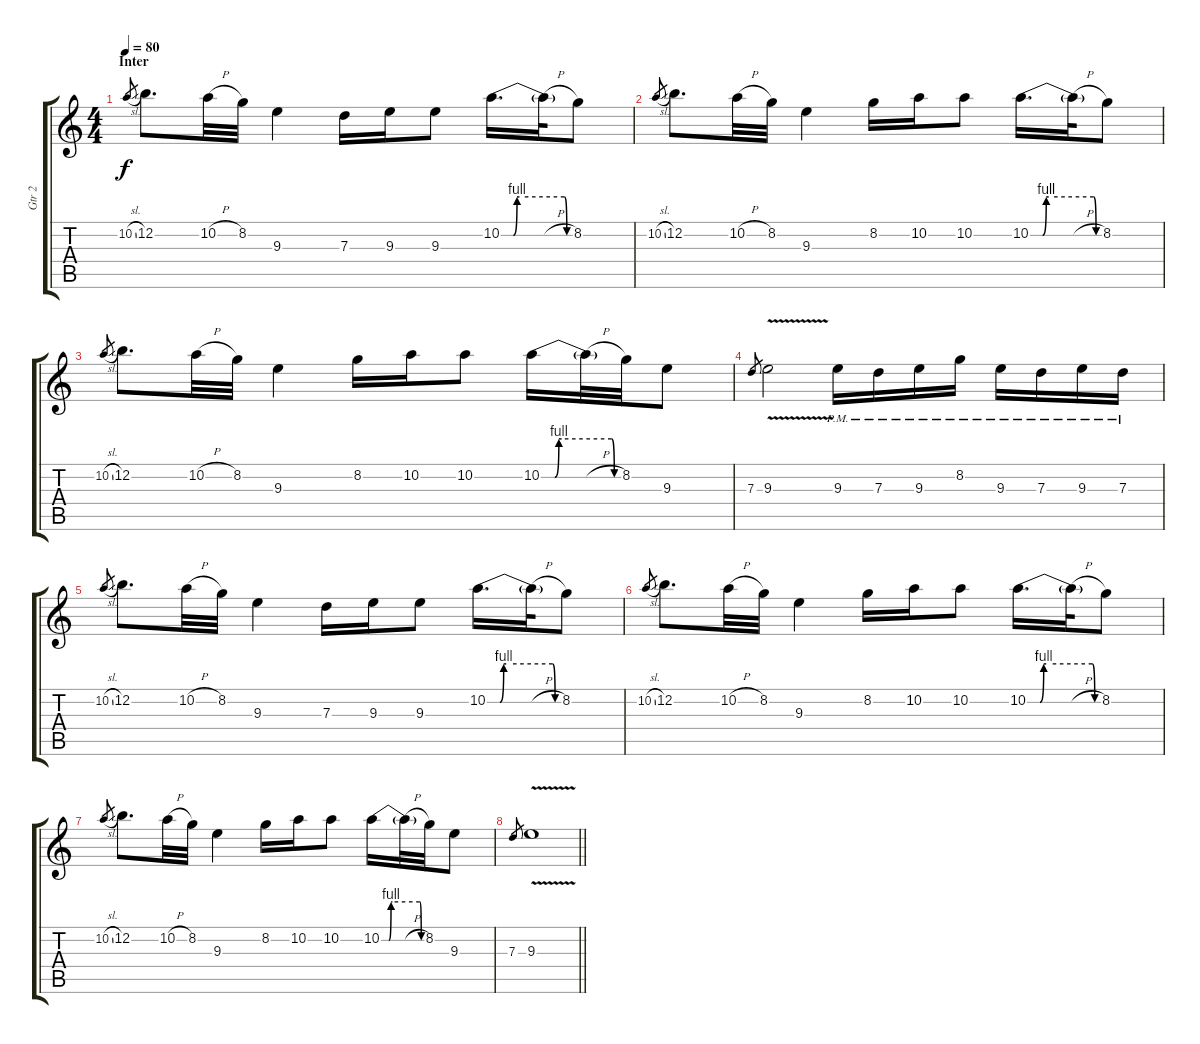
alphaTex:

\track ("Gtr 2" "Gtr 2") {instrument overdrivenguitar}
\staff {score tabs}
\tuning (E4 B3 G3 D3 A2 D2) {hide}
\ts (4 4)
\section ("" "Inter")
\tempo 80
\clef g2
\ks c
10.2{sl}.8{gr dy f} 12.2.8{d} 10.2{h}.32 8.2.32 9.3.4 7.3.16 9.3.16 9.3.8 10.2{be (custom 0 0 3 0 5 0 10 0 13 4 15 4 52 4 54 0 60 0)}.16{d} 10.2{h t}.32 8.2.8 |
10.2{sl}.8{gr} 12.2.8{d} 10.2{h}.32 8.2.32 9.3.4 8.2.16 10.2.16 10.2.8 10.2{be (custom 0 0 3 0 5 0 10 0 13 4 15 4 52 4 54 0 60 0)}.16{d} 10.2{h t}.32 8.2.8 |
10.2{sl}.8{gr} 12.2.8{d} 10.2{h}.32 8.2.32 9.3.4 8.2.16 10.2.16 10.2.8 10.2{be (custom 0 0 3 0 5 0 10 0 13 4 15 4 52 4 54 0 60 0)}.16 10.2{h t}.32 8.2.32 9.3.8 |
7.3.8{gr} 9.3{v}.2 9.3{pm}.16 7.3{pm}.16 9.3{pm}.16 8.2{pm}.16 9.3{pm}.16 7.3{pm}.16 9.3{pm}.16 7.3{pm}.16 |
10.2{sl}.8{gr} 12.2.8{d} 10.2{h}.32 8.2.32 9.3.4 7.3.16 9.3.16 9.3.8 10.2{be (custom 0 0 3 0 5 0 10 0 13 4 15 4 52 4 54 0 60 0)}.16{d} 10.2{h t}.32 8.2.8 |
10.2{sl}.8{gr} 12.2.8{d} 10.2{h}.32 8.2.32 9.3.4 8.2.16 10.2.16 10.2.8 10.2{be (custom 0 0 3 0 5 0 10 0 13 4 15 4 52 4 54 0 60 0)}.16{d} 10.2{h t}.32 8.2.8 |
10.2{sl}.8{gr} 12.2.8{d} 10.2{h}.32 8.2.32 9.3.4 8.2.16 10.2.16 10.2.8 10.2{be (custom 0 0 3 0 5 0 10 0 13 4 15 4 52 4 54 0 60 0)}.16 10.2{h t}.32 8.2.32 9.3.8 |
\barLineRight lightlight
7.3.8{gr} 9.3{v}.1
